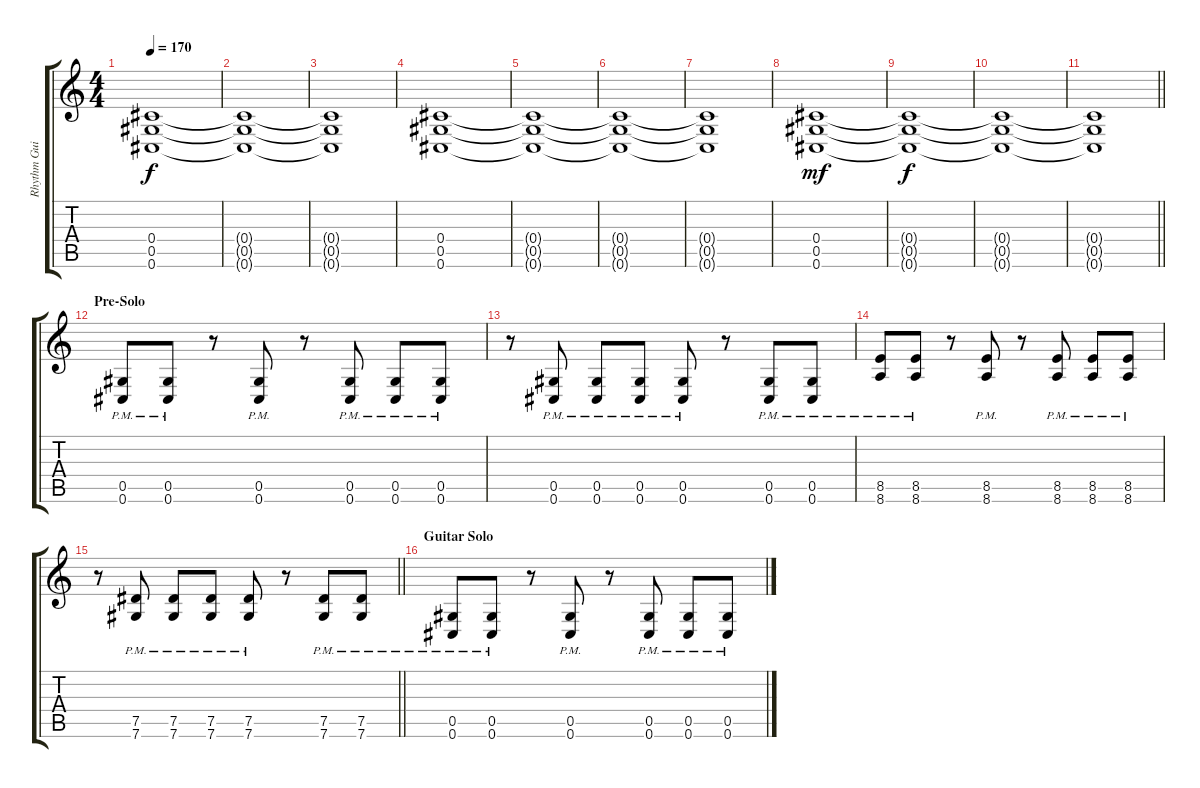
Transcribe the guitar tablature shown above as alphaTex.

\track ("Rhythm Guitar" "Rhythm Gui") {instrument distortionguitar}
\staff {score tabs}
\tuning (Eb4 Bb3 Gb3 Db3 Ab2 Db2) {hide}
\ts (4 4)
\tempo 170
\clef g2
\ks c
(0.4{t} 0.5{t} 0.6{t}).1{dy f} |
(0.4{t} 0.5{t} 0.6{t}).1 |
(0.4{t} 0.5{t} 0.6{t}).1 |
(0.4 0.5 0.6).1 |
(0.4{t} 0.5{t} 0.6{t}).1 |
(0.4{t} 0.5{t} 0.6{t}).1 |
(0.4{t} 0.5{t} 0.6{t}).1 |
(0.4 0.5 0.6).1{dy mf} |
(0.4{t} 0.5{t} 0.6{t}).1{dy f} |
(0.4{t} 0.5{t} 0.6{t}).1 |
\barLineRight lightlight
(0.4{t} 0.5{t} 0.6{t}).1 |
\section ("" "Pre-Solo")
(0.5{pm} 0.6{pm}).8 (0.5{pm} 0.6{pm}).8 r.8 (0.5{pm} 0.6{pm}).8 r.8 (0.5{pm} 0.6{pm}).8 (0.5{pm} 0.6{pm}).8 (0.5{pm} 0.6{pm}).8 |
r.8 (0.5{pm} 0.6{pm}).8 (0.5{pm} 0.6{pm}).8 (0.5{pm} 0.6{pm}).8 (0.5{pm} 0.6{pm}).8 r.8 (0.5{pm} 0.6{pm}).8 (0.5{pm} 0.6{pm}).8 |
(8.5{pm} 8.6{pm}).8 (8.5{pm} 8.6{pm}).8 r.8 (8.5{pm} 8.6{pm}).8 r.8 (8.5{pm} 8.6{pm}).8 (8.5{pm} 8.6{pm}).8 (8.5{pm} 8.6{pm}).8 |
\barLineRight lightlight
r.8 (7.5{pm} 7.6{pm}).8 (7.5{pm} 7.6{pm}).8 (7.5{pm} 7.6{pm}).8 (7.5{pm} 7.6{pm}).8 r.8 (7.5{pm} 7.6{pm}).8 (7.5{pm} 7.6{pm}).8 |
\section ("" "Guitar Solo")
(0.5{pm} 0.6{pm}).8 (0.5{pm} 0.6{pm}).8 r.8 (0.5{pm} 0.6{pm}).8 r.8 (0.5{pm} 0.6{pm}).8 (0.5{pm} 0.6{pm}).8 (0.5{pm} 0.6{pm}).8
